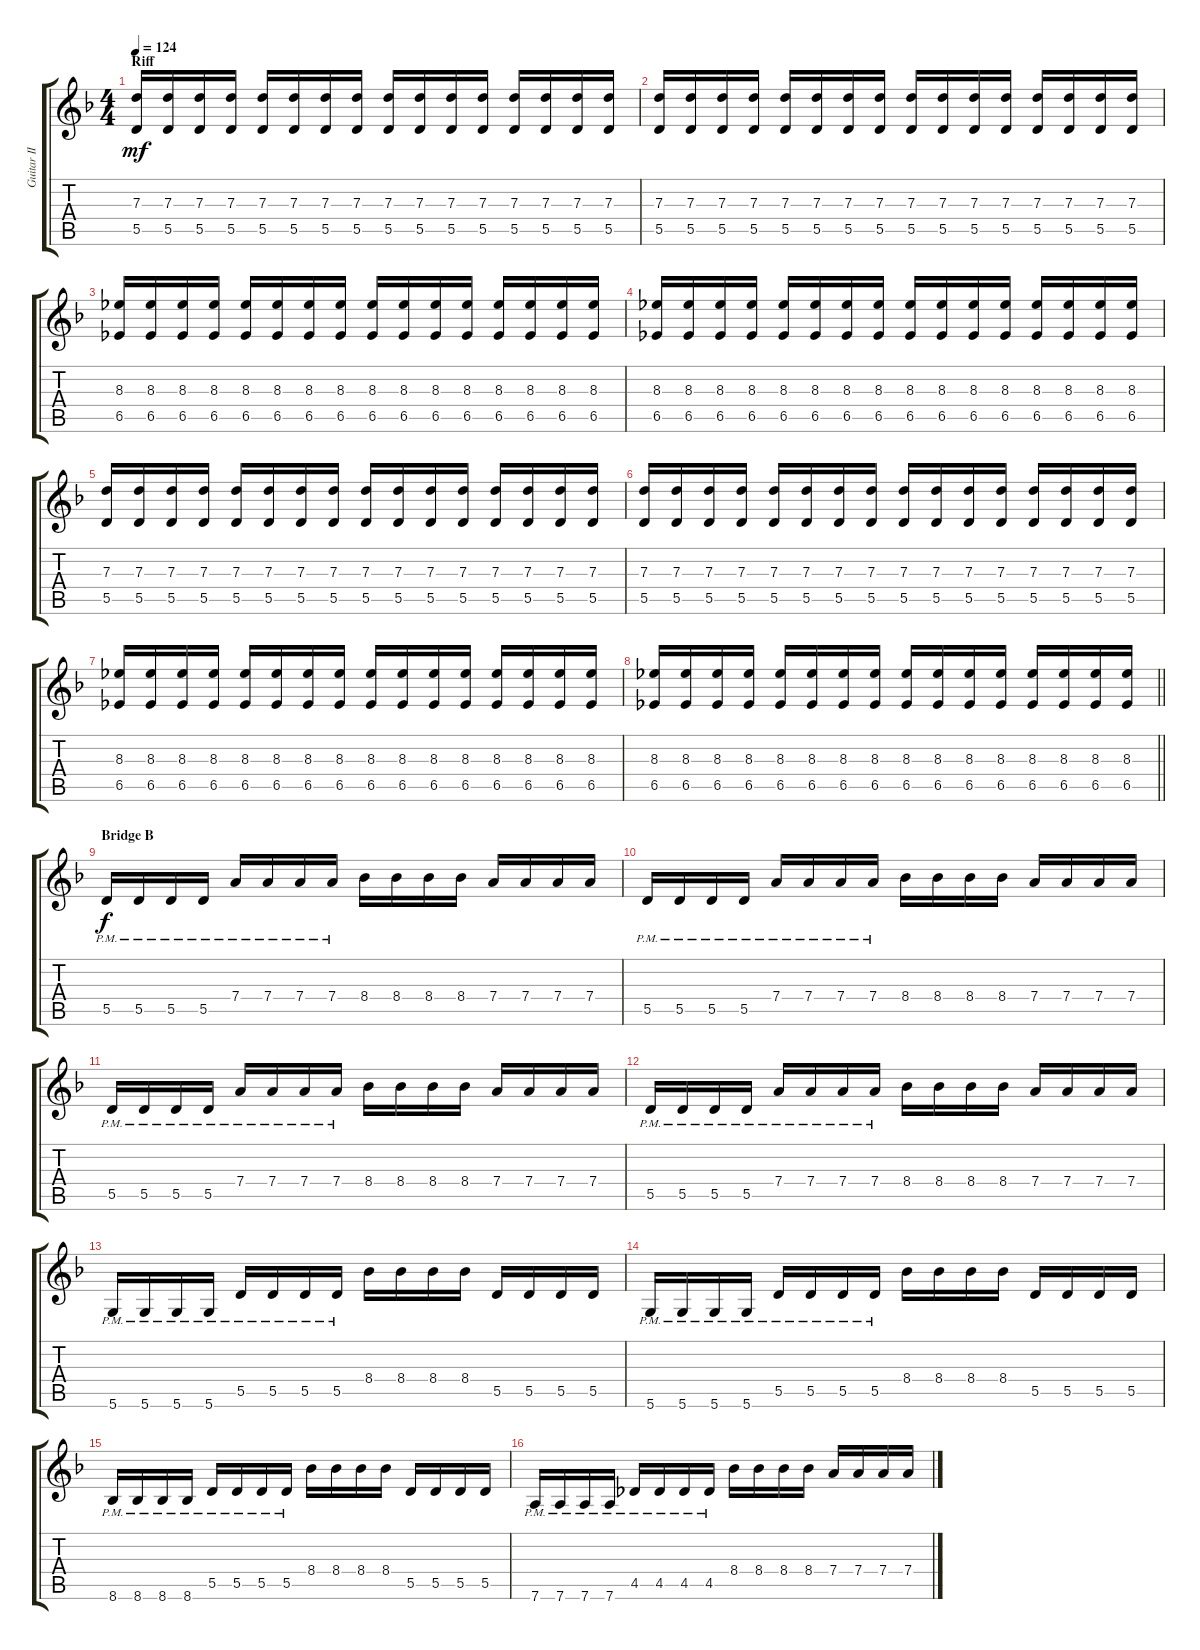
\track ("Guitar II" "Guitar II") {instrument distortionguitar}
\staff {score tabs}
\tuning (E4 B3 G3 D3 A2 D2) {hide}
\ts (4 4)
\section ("" "Riff")
\tempo 124
\clef g2
\ks dminor
(7.3 5.5).16{dy mf volume 14 balance 8} (7.3 5.5).16 (7.3 5.5).16 (7.3 5.5).16 (7.3 5.5).16 (7.3 5.5).16 (7.3 5.5).16 (7.3 5.5).16 (7.3 5.5).16 (7.3 5.5).16 (7.3 5.5).16 (7.3 5.5).16 (7.3 5.5).16 (7.3 5.5).16 (7.3 5.5).16 (7.3 5.5).16 |
(7.3 5.5).16 (7.3 5.5).16 (7.3 5.5).16 (7.3 5.5).16 (7.3 5.5).16 (7.3 5.5).16 (7.3 5.5).16 (7.3 5.5).16 (7.3 5.5).16 (7.3 5.5).16 (7.3 5.5).16 (7.3 5.5).16 (7.3 5.5).16 (7.3 5.5).16 (7.3 5.5).16 (7.3 5.5).16 |
(8.3 6.5).16 (8.3 6.5).16 (8.3 6.5).16 (8.3 6.5).16 (8.3 6.5).16 (8.3 6.5).16 (8.3 6.5).16 (8.3 6.5).16 (8.3 6.5).16 (8.3 6.5).16 (8.3 6.5).16 (8.3 6.5).16 (8.3 6.5).16 (8.3 6.5).16 (8.3 6.5).16 (8.3 6.5).16 |
(8.3 6.5).16 (8.3 6.5).16 (8.3 6.5).16 (8.3 6.5).16 (8.3 6.5).16 (8.3 6.5).16 (8.3 6.5).16 (8.3 6.5).16 (8.3 6.5).16 (8.3 6.5).16 (8.3 6.5).16 (8.3 6.5).16 (8.3 6.5).16 (8.3 6.5).16 (8.3 6.5).16 (8.3 6.5).16 |
(7.3 5.5).16 (7.3 5.5).16 (7.3 5.5).16 (7.3 5.5).16 (7.3 5.5).16 (7.3 5.5).16 (7.3 5.5).16 (7.3 5.5).16 (7.3 5.5).16 (7.3 5.5).16 (7.3 5.5).16 (7.3 5.5).16 (7.3 5.5).16 (7.3 5.5).16 (7.3 5.5).16 (7.3 5.5).16 |
(7.3 5.5).16 (7.3 5.5).16 (7.3 5.5).16 (7.3 5.5).16 (7.3 5.5).16 (7.3 5.5).16 (7.3 5.5).16 (7.3 5.5).16 (7.3 5.5).16 (7.3 5.5).16 (7.3 5.5).16 (7.3 5.5).16 (7.3 5.5).16 (7.3 5.5).16 (7.3 5.5).16 (7.3 5.5).16 |
(8.3 6.5).16 (8.3 6.5).16 (8.3 6.5).16 (8.3 6.5).16 (8.3 6.5).16 (8.3 6.5).16 (8.3 6.5).16 (8.3 6.5).16 (8.3 6.5).16 (8.3 6.5).16 (8.3 6.5).16 (8.3 6.5).16 (8.3 6.5).16 (8.3 6.5).16 (8.3 6.5).16 (8.3 6.5).16 |
\barLineRight lightlight
(8.3 6.5).16 (8.3 6.5).16 (8.3 6.5).16 (8.3 6.5).16 (8.3 6.5).16 (8.3 6.5).16 (8.3 6.5).16 (8.3 6.5).16 (8.3 6.5).16 (8.3 6.5).16 (8.3 6.5).16 (8.3 6.5).16 (8.3 6.5).16 (8.3 6.5).16 (8.3 6.5).16 (8.3 6.5).16 |
\section ("" "Bridge B")
5.5{pm}.16{dy f balance 13} 5.5{pm}.16 5.5{pm}.16 5.5{pm}.16 7.4{pm}.16 7.4{pm}.16 7.4{pm}.16 7.4{pm}.16 8.4.16 8.4.16 8.4.16 8.4.16 7.4.16 7.4.16 7.4.16 7.4.16 |
5.5{pm}.16 5.5{pm}.16 5.5{pm}.16 5.5{pm}.16 7.4{pm}.16 7.4{pm}.16 7.4{pm}.16 7.4{pm}.16 8.4.16 8.4.16 8.4.16 8.4.16 7.4.16 7.4.16 7.4.16 7.4.16 |
5.5{pm}.16 5.5{pm}.16 5.5{pm}.16 5.5{pm}.16 7.4{pm}.16 7.4{pm}.16 7.4{pm}.16 7.4{pm}.16 8.4.16 8.4.16 8.4.16 8.4.16 7.4.16 7.4.16 7.4.16 7.4.16 |
5.5{pm}.16 5.5{pm}.16 5.5{pm}.16 5.5{pm}.16 7.4{pm}.16 7.4{pm}.16 7.4{pm}.16 7.4{pm}.16 8.4.16 8.4.16 8.4.16 8.4.16 7.4.16 7.4.16 7.4.16 7.4.16 |
5.6{pm}.16 5.6{pm}.16 5.6{pm}.16 5.6{pm}.16 5.5{pm}.16 5.5{pm}.16 5.5{pm}.16 5.5{pm}.16 8.4.16 8.4.16 8.4.16 8.4.16 5.5.16 5.5.16 5.5.16 5.5.16 |
5.6{pm}.16 5.6{pm}.16 5.6{pm}.16 5.6{pm}.16 5.5{pm}.16 5.5{pm}.16 5.5{pm}.16 5.5{pm}.16 8.4.16 8.4.16 8.4.16 8.4.16 5.5.16 5.5.16 5.5.16 5.5.16 |
8.6{pm}.16 8.6{pm}.16 8.6{pm}.16 8.6{pm}.16 5.5{pm}.16 5.5{pm}.16 5.5{pm}.16 5.5{pm}.16 8.4.16 8.4.16 8.4.16 8.4.16 5.5.16 5.5.16 5.5.16 5.5.16 |
7.6{pm}.16 7.6{pm}.16 7.6{pm}.16 7.6{pm}.16 4.5{pm}.16 4.5{pm}.16 4.5{pm}.16 4.5{pm}.16 8.4.16 8.4.16 8.4.16 8.4.16 7.4.16 7.4.16 7.4.16 7.4.16
